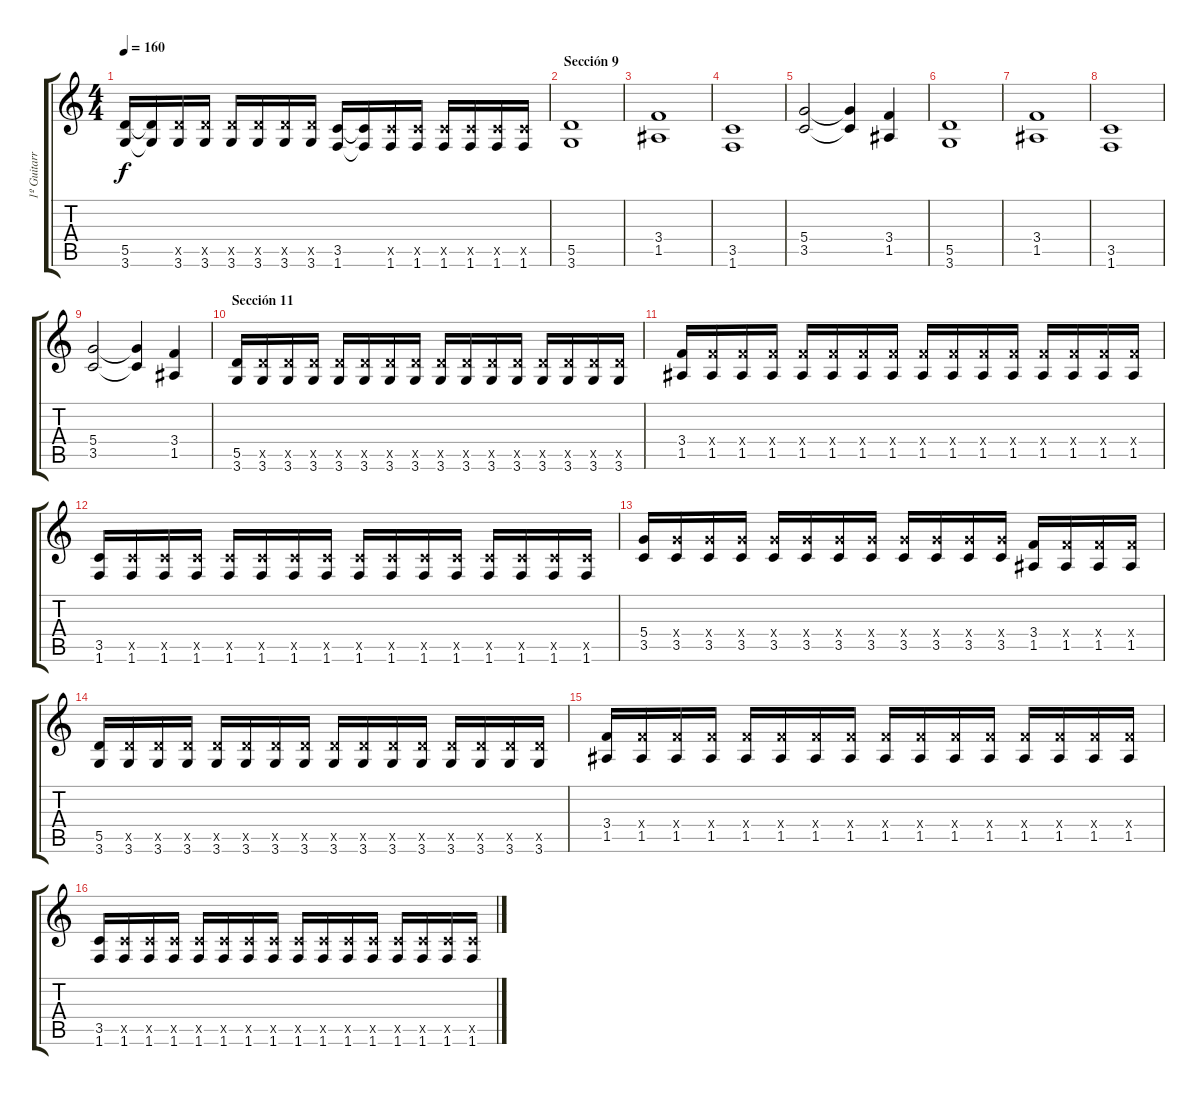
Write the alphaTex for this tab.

\track ("1º Guitarra " "1º Guitarr") {instrument distortionguitar}
\staff {score tabs}
\tuning (E4 B3 G3 D3 A2 E2) {hide}
\ts (4 4)
\tempo 160
\clef g2
\ks c
(5.5 3.6).16{dy f} (5.5{t} 3.6{t}).16 (5.5{x} 3.6).16 (5.5{x} 3.6).16 (5.5{x} 3.6).16 (5.5{x} 3.6).16 (5.5{x} 3.6).16 (5.5{x} 3.6).16 (3.5 1.6).16 (3.5{t} 1.6{t}).16 (3.5{x} 1.6).16 (3.5{x} 1.6).16 (3.5{x} 1.6).16 (3.5{x} 1.6).16 (3.5{x} 1.6).16 (3.5{x} 1.6).16 |
\section ("" "Sección 9")
(5.5 3.6).1 |
(3.4 1.5).1 |
(3.5 1.6).1 |
(5.4 3.5).2 (5.4{t} 3.5{t}).4 (3.4 1.5).4 |
(5.5 3.6).1 |
(3.4 1.5).1 |
(3.5 1.6).1 |
(5.4 3.5).2 (5.4{t} 3.5{t}).4 (3.4 1.5).4 |
\section ("" "Sección 11")
(5.5 3.6).16 (5.5{x} 3.6).16 (5.5{x} 3.6).16 (5.5{x} 3.6).16 (5.5{x} 3.6).16 (5.5{x} 3.6).16 (5.5{x} 3.6).16 (5.5{x} 3.6).16 (5.5{x} 3.6).16 (5.5{x} 3.6).16 (5.5{x} 3.6).16 (5.5{x} 3.6).16 (5.5{x} 3.6).16 (5.5{x} 3.6).16 (5.5{x} 3.6).16 (5.5{x} 3.6).16 |
(3.4 1.5).16 (3.4{x} 1.5).16 (3.4{x} 1.5).16 (3.4{x} 1.5).16 (3.4{x} 1.5).16 (3.4{x} 1.5).16 (3.4{x} 1.5).16 (3.4{x} 1.5).16 (3.4{x} 1.5).16 (3.4{x} 1.5).16 (3.4{x} 1.5).16 (3.4{x} 1.5).16 (3.4{x} 1.5).16 (3.4{x} 1.5).16 (3.4{x} 1.5).16 (3.4{x} 1.5).16 |
(3.5 1.6).16 (3.5{x} 1.6).16 (3.5{x} 1.6).16 (3.5{x} 1.6).16 (3.5{x} 1.6).16 (3.5{x} 1.6).16 (3.5{x} 1.6).16 (3.5{x} 1.6).16 (3.5{x} 1.6).16 (3.5{x} 1.6).16 (3.5{x} 1.6).16 (3.5{x} 1.6).16 (3.5{x} 1.6).16 (3.5{x} 1.6).16 (3.5{x} 1.6).16 (3.5{x} 1.6).16 |
(5.4 3.5).16 (5.4{x} 3.5).16 (5.4{x} 3.5).16 (5.4{x} 3.5).16 (5.4{x} 3.5).16 (5.4{x} 3.5).16 (5.4{x} 3.5).16 (5.4{x} 3.5).16 (5.4{x} 3.5).16 (5.4{x} 3.5).16 (5.4{x} 3.5).16 (5.4{x} 3.5).16 (3.4 1.5).16 (3.4{x} 1.5).16 (3.4{x} 1.5).16 (3.4{x} 1.5).16 |
(5.5 3.6).16 (5.5{x} 3.6).16 (5.5{x} 3.6).16 (5.5{x} 3.6).16 (5.5{x} 3.6).16 (5.5{x} 3.6).16 (5.5{x} 3.6).16 (5.5{x} 3.6).16 (5.5{x} 3.6).16 (5.5{x} 3.6).16 (5.5{x} 3.6).16 (5.5{x} 3.6).16 (5.5{x} 3.6).16 (5.5{x} 3.6).16 (5.5{x} 3.6).16 (5.5{x} 3.6).16 |
(3.4 1.5).16 (3.4{x} 1.5).16 (3.4{x} 1.5).16 (3.4{x} 1.5).16 (3.4{x} 1.5).16 (3.4{x} 1.5).16 (3.4{x} 1.5).16 (3.4{x} 1.5).16 (3.4{x} 1.5).16 (3.4{x} 1.5).16 (3.4{x} 1.5).16 (3.4{x} 1.5).16 (3.4{x} 1.5).16 (3.4{x} 1.5).16 (3.4{x} 1.5).16 (3.4{x} 1.5).16 |
(3.5 1.6).16 (3.5{x} 1.6).16 (3.5{x} 1.6).16 (3.5{x} 1.6).16 (3.5{x} 1.6).16 (3.5{x} 1.6).16 (3.5{x} 1.6).16 (3.5{x} 1.6).16 (3.5{x} 1.6).16 (3.5{x} 1.6).16 (3.5{x} 1.6).16 (3.5{x} 1.6).16 (3.5{x} 1.6).16 (3.5{x} 1.6).16 (3.5{x} 1.6).16 (3.5{x} 1.6).16
